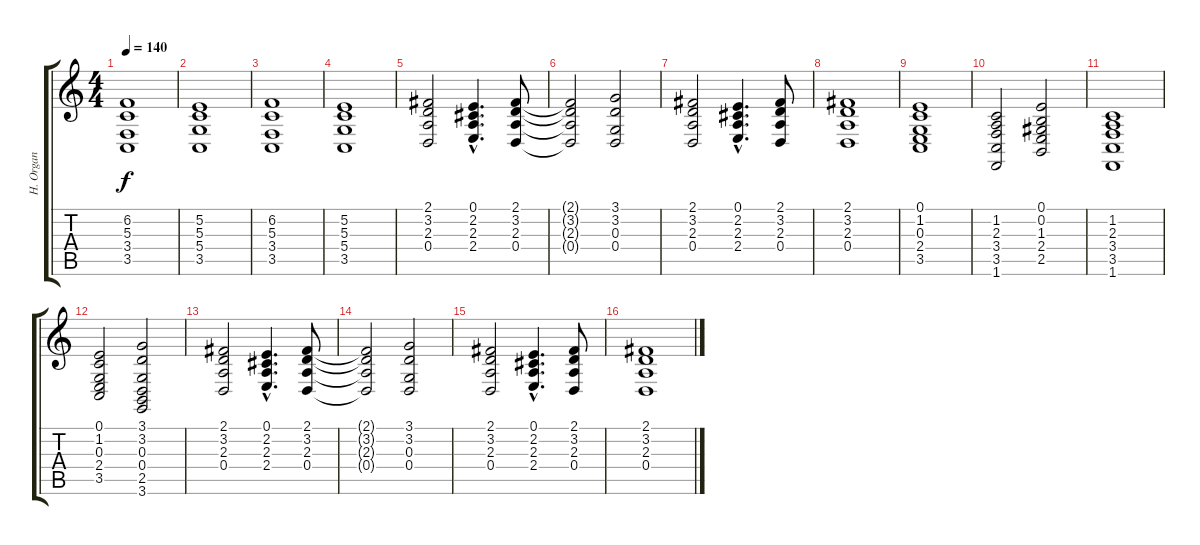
\track ("H. Organ" "H. Organ") {instrument drawbarorgan}
\staff {score tabs}
\tuning (E4 B3 G3 D3 A2 E2) {hide}
\ts (4 4)
\tempo 140
\clef g2
\ks c
(6.2 5.3 3.4 3.5).1{dy f} |
(5.2 5.3 5.4 3.5).1 |
(6.2 5.3 3.4 3.5).1 |
(5.2 5.3 5.4 3.5).1 |
(2.1 3.2 2.3 0.4).2 (0.1{hac} 2.2{hac} 2.3{hac} 2.4{hac}).4{d} (2.1 3.2 2.3 0.4).8 |
(2.1{t} 3.2{t} 2.3{t} 0.4{t}).2 (3.1 3.2 0.3 0.4).2 |
(2.1 3.2 2.3 0.4).2 (0.1{hac} 2.2{hac} 2.3{hac} 2.4{hac}).4{d} (2.1 3.2 2.3 0.4).8 |
(2.1 3.2 2.3 0.4).1 |
(0.1 1.2 0.3 2.4 3.5).1 |
(1.2 2.3 3.4 3.5 1.6).2 (0.1 0.2 1.3 2.4 2.5).2 |
(1.2 2.3 3.4 3.5 1.6).1 |
(0.1 1.2 0.3 2.4 3.5).2 (3.1 3.2 0.3 0.4 2.5 3.6).2 |
(2.1 3.2 2.3 0.4).2 (0.1{hac} 2.2{hac} 2.3{hac} 2.4{hac}).4{d} (2.1 3.2 2.3 0.4).8 |
(2.1{t} 3.2{t} 2.3{t} 0.4{t}).2 (3.1 3.2 0.3 0.4).2 |
(2.1 3.2 2.3 0.4).2 (0.1{hac} 2.2{hac} 2.3{hac} 2.4{hac}).4{d} (2.1 3.2 2.3 0.4).8 |
(2.1 3.2 2.3 0.4).1
